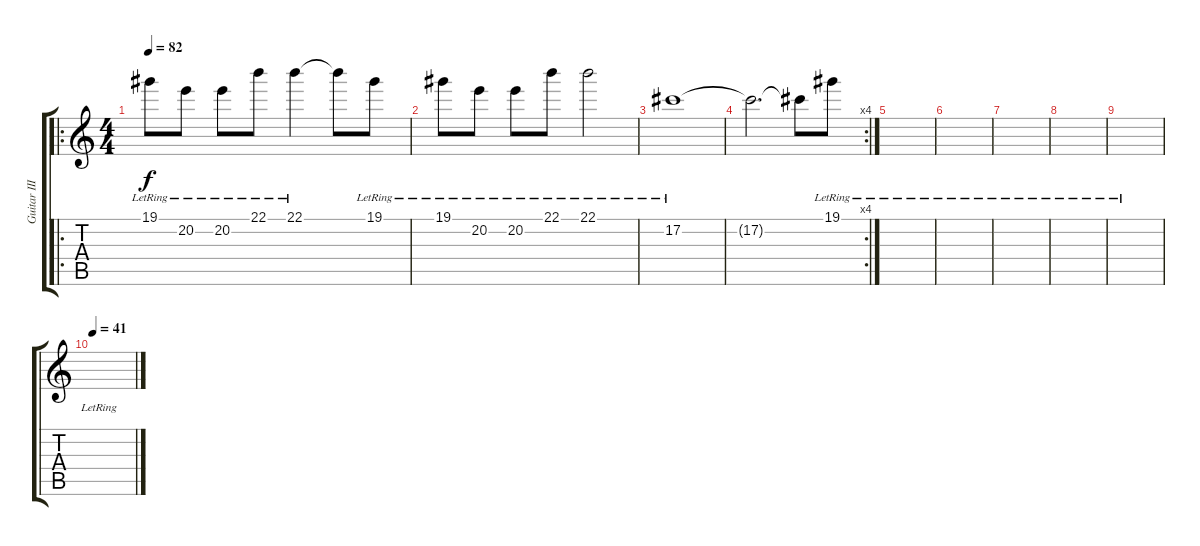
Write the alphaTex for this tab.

\track ("Guitar III" "Guitar III") {instrument electricguitarjazz}
\staff {score tabs}
\tuning (Db4 Ab3 E3 B2 Gb2 Db2) {hide}
\ro
\ts (4 4)
\tempo 82
\clef g2
\ks c
19.1{lr}.8{dy f} 20.2{lr}.8 20.2{lr}.8 22.1{lr}.8 22.1{lr}.4 22.1{t}.8 19.1{lr}.8 |
19.1{lr}.8 20.2{lr}.8 20.2{lr}.8 22.1{lr}.8 22.1{lr}.2 |
17.2{lr}.1 |
\rc 4
17.2{t}.2{d} 17.2{t}.8 19.1{lr}.8 |
|
|
|
|
|
\tempo 41
